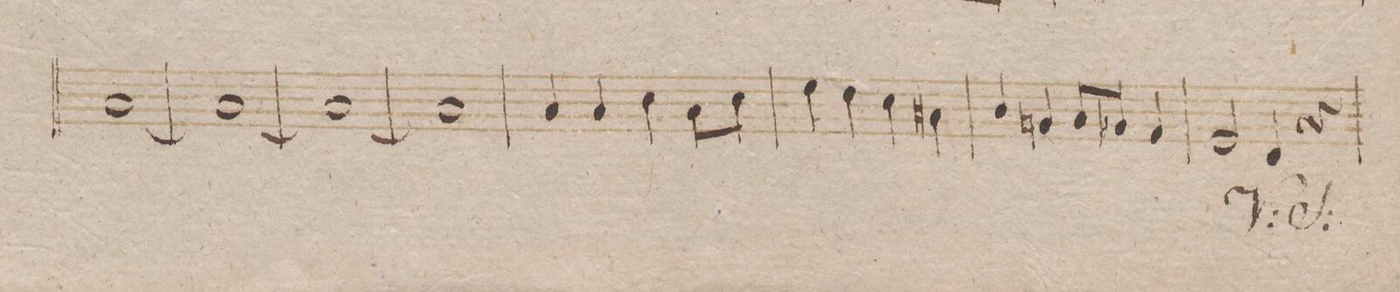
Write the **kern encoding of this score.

**kern	**dynam
*I"Fagotto 2do	*
*clefF4	*
*k[b-]	*
*met(c)	*
*M4/4	*
[1C	.
=252	=252
1C_	.
=253	=253
1C_	.
=254	=254
1C]	.
=255	=255
4C/	.
4C/	.
4E\	.
8C/L	.
8E/J	.
=256	=256
4G\	.
4F\	.
4E\	.
4C#X\	.
=257	=257
4D/	.
4BBn/	.
8C/L	.
8BB-X/J	.
4AA/	.
=258	=258
2GG/	.
4FF/	.
4r	.
=259	=259
*-	*-
